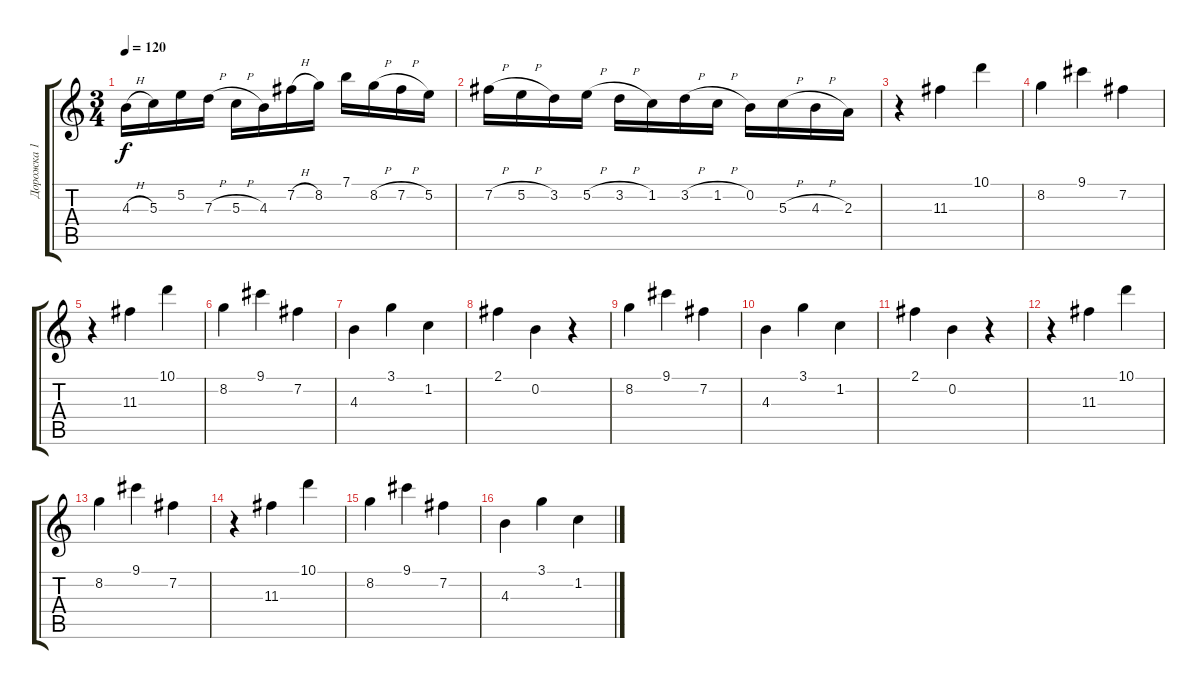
\track ("Дорожка 1" "Дорожка 1") {instrument acousticguitarsteel}
\staff {score tabs}
\tuning (E4 B3 G3 D3 A2 E2) {hide}
\ts (3 4)
\tempo 120
\clef g2
\ks c
4.3{h}.16{dy f} 5.3.16 5.2.16 7.3{h}.16 5.3{h}.16 4.3.16 7.2{h}.16 8.2.16 7.1.16 8.2{h}.16 7.2{h}.16 5.2.16 |
7.2{h}.16 5.2{h}.16 3.2.16 5.2{h}.16 3.2{h}.16 1.2.16 3.2{h}.16 1.2{h}.16 0.2.16 5.3{h}.16 4.3{h}.16 2.3.16 |
r.4 11.3.4 10.1.4 |
8.2.4 9.1.4 7.2.4 |
r.4 11.3.4 10.1.4 |
8.2.4 9.1.4 7.2.4 |
4.3.4 3.1.4 1.2.4 |
2.1.4 0.2.4 r.4 |
8.2.4 9.1.4 7.2.4 |
4.3.4 3.1.4 1.2.4 |
2.1.4 0.2.4 r.4 |
r.4 11.3.4 10.1.4 |
8.2.4 9.1.4 7.2.4 |
r.4 11.3.4 10.1.4 |
8.2.4 9.1.4 7.2.4 |
4.3.4 3.1.4 1.2.4
